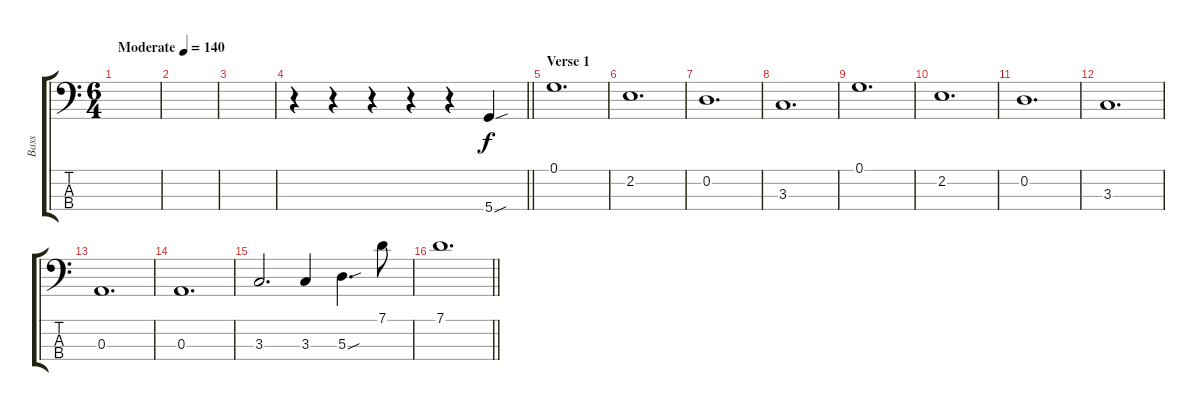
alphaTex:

\track ("Bass" "Bass") {instrument electricbassfinger}
\staff {score tabs}
\tuning (G2 D2 A1 D1) {hide}
\ts (6 4)
\tempo (140 "Moderate")
\clef f4
\ks c
|
|
|
\barLineRight lightlight
r.4 r.4 r.4 r.4 r.4 5.4{sou}.4 |
\section ("" "Verse 1")
0.1.1{d} |
2.2.1{d} |
0.2.1{d} |
3.3.1{d} |
0.1.1{d} |
2.2.1{d} |
0.2.1{d} |
3.3.1{d} |
0.3.1{d} |
0.3.1{d} |
3.3.2{d} 3.3.4 5.3{sou}.4{d} 7.1.8 |
\barLineRight lightlight
7.1.1{d}
